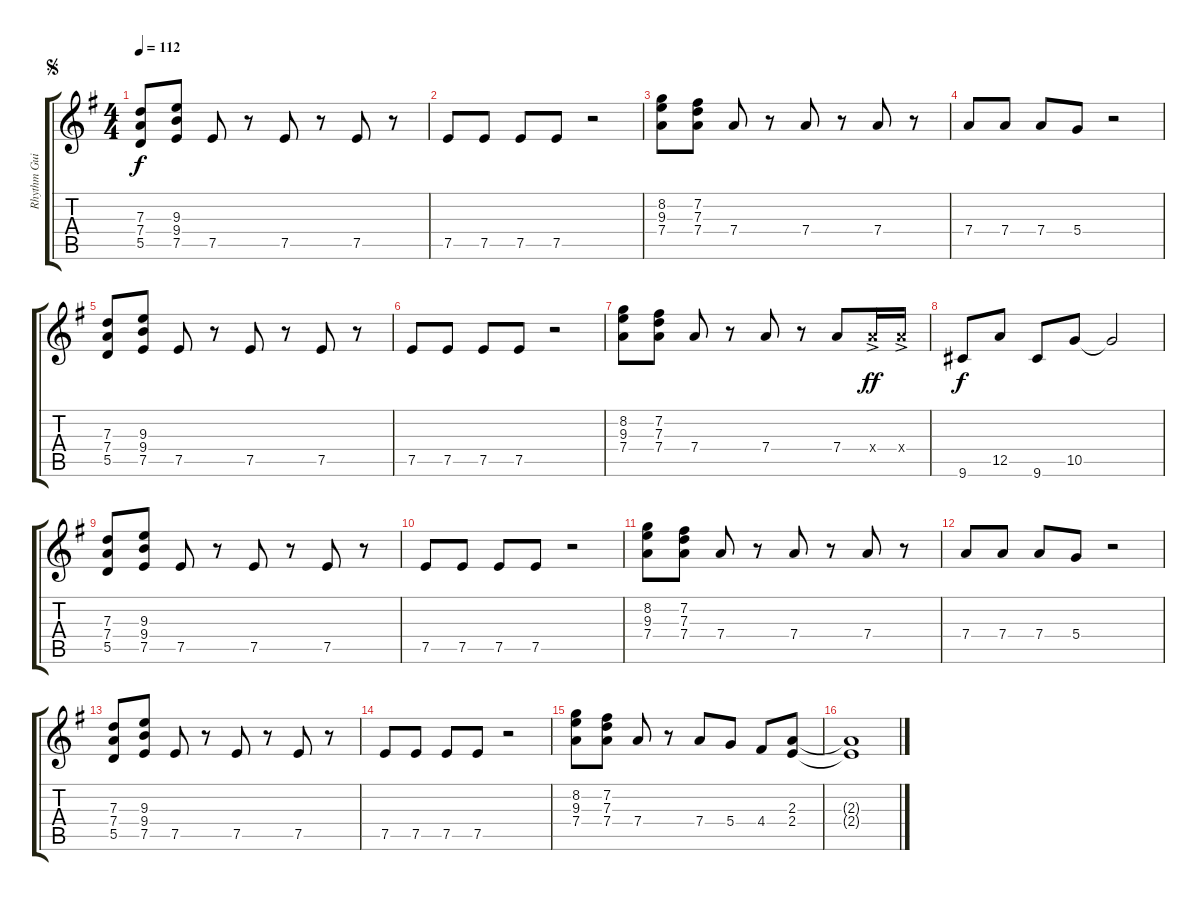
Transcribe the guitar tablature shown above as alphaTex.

\track ("Rhythm Guitar" "Rhythm Gui") {instrument overdrivenguitar}
\staff {score tabs}
\tuning (E4 B3 G3 D3 A2 E2) {hide}
\ts (4 4)
\jump segno
\tempo 112
\clef g2
\ks g
(7.3 7.4 5.5).8{dy f} (9.3 9.4 7.5).8 7.5.8 r.8 7.5.8 r.8 7.5.8 r.8 |
7.5.8 7.5.8 7.5.8 7.5.8 r.2 |
(8.2 9.3 7.4).8 (7.2 7.3 7.4).8 7.4.8 r.8 7.4.8 r.8 7.4.8 r.8 |
7.4.8 7.4.8 7.4.8 5.4.8 r.2 |
(7.3 7.4 5.5).8 (9.3 9.4 7.5).8 7.5.8 r.8 7.5.8 r.8 7.5.8 r.8 |
7.5.8 7.5.8 7.5.8 7.5.8 r.2 |
(8.2 9.3 7.4).8 (7.2 7.3 7.4).8 7.4.8 r.8 7.4.8 r.8 7.4.8 7.4{ac x}.16{dy ff} 7.4{ac x}.16 |
9.6.8{dy f} 12.5.8 9.6.8 10.5.8 10.5{t}.2 |
(7.3 7.4 5.5).8 (9.3 9.4 7.5).8 7.5.8 r.8 7.5.8 r.8 7.5.8 r.8 |
7.5.8 7.5.8 7.5.8 7.5.8 r.2 |
(8.2 9.3 7.4).8 (7.2 7.3 7.4).8 7.4.8 r.8 7.4.8 r.8 7.4.8 r.8 |
7.4.8 7.4.8 7.4.8 5.4.8 r.2 |
(7.3 7.4 5.5).8 (9.3 9.4 7.5).8 7.5.8 r.8 7.5.8 r.8 7.5.8 r.8 |
7.5.8 7.5.8 7.5.8 7.5.8 r.2 |
(8.2 9.3 7.4).8 (7.2 7.3 7.4).8 7.4.8 r.8 7.4.8 5.4.8 4.4.8 (2.3 2.4).8 |
(2.3{t} 2.4{t}).1
